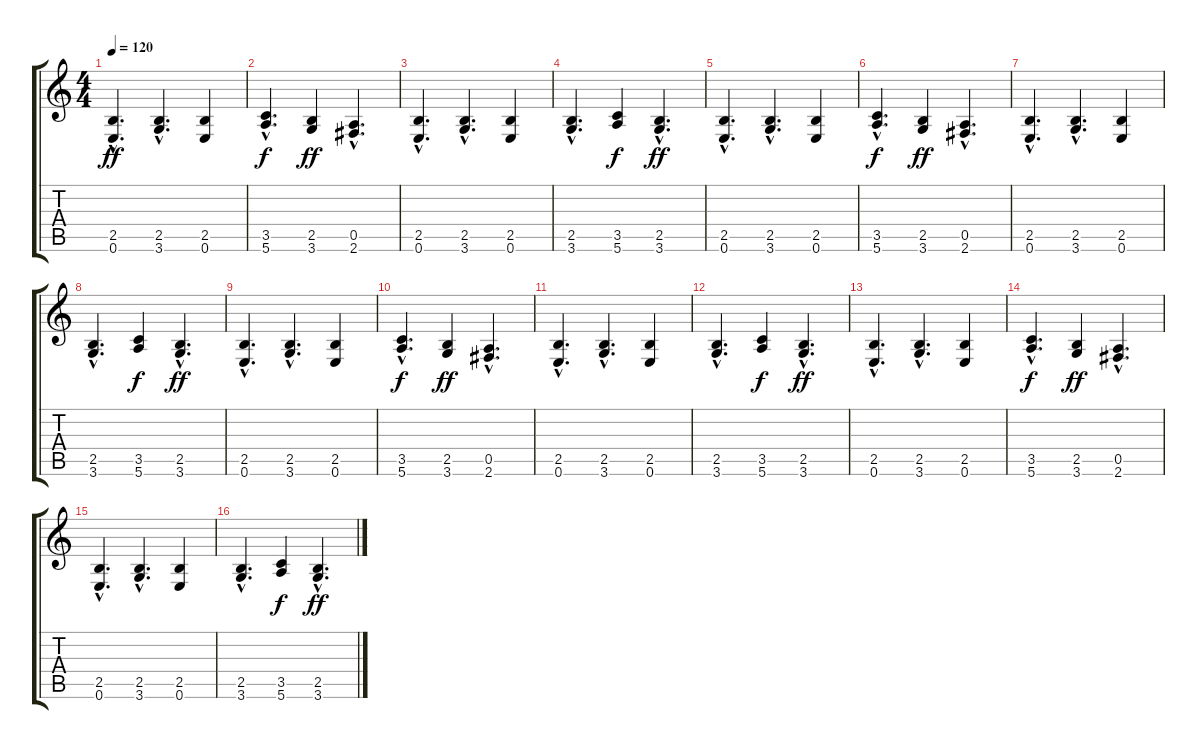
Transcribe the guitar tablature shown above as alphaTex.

\track "" {instrument distortionguitar}
\staff {score tabs}
\tuning (E4 B3 G3 D3 A2 E2) {hide}
\ts (4 4)
\tempo 120
\clef g2
\ks c
(2.5{hac} 0.6{hac}).4{d dy ff} (2.5{hac} 3.6{hac}).4{d} (2.5 0.6).4 |
(3.5{hac} 5.6{hac}).4{d dy f} (2.5 3.6).4{dy ff} (0.5{hac} 2.6{hac}).4{d} |
(2.5{hac} 0.6{hac}).4{d} (2.5{hac} 3.6{hac}).4{d} (2.5 0.6).4 |
(2.5{hac} 3.6{hac}).4{d} (3.5 5.6).4{dy f} (2.5{hac} 3.6{hac}).4{d dy ff} |
(2.5{hac} 0.6{hac}).4{d} (2.5{hac} 3.6{hac}).4{d} (2.5 0.6).4 |
(3.5{hac} 5.6{hac}).4{d dy f} (2.5 3.6).4{dy ff} (0.5{hac} 2.6{hac}).4{d} |
(2.5{hac} 0.6{hac}).4{d} (2.5{hac} 3.6{hac}).4{d} (2.5 0.6).4 |
(2.5{hac} 3.6{hac}).4{d} (3.5 5.6).4{dy f} (2.5{hac} 3.6{hac}).4{d dy ff} |
(2.5{hac} 0.6{hac}).4{d} (2.5{hac} 3.6{hac}).4{d} (2.5 0.6).4 |
(3.5{hac} 5.6{hac}).4{d dy f} (2.5 3.6).4{dy ff} (0.5{hac} 2.6{hac}).4{d} |
(2.5{hac} 0.6{hac}).4{d} (2.5{hac} 3.6{hac}).4{d} (2.5 0.6).4 |
(2.5{hac} 3.6{hac}).4{d} (3.5 5.6).4{dy f} (2.5{hac} 3.6{hac}).4{d dy ff} |
(2.5{hac} 0.6{hac}).4{d} (2.5{hac} 3.6{hac}).4{d} (2.5 0.6).4 |
(3.5{hac} 5.6{hac}).4{d dy f} (2.5 3.6).4{dy ff} (0.5{hac} 2.6{hac}).4{d} |
(2.5{hac} 0.6{hac}).4{d} (2.5{hac} 3.6{hac}).4{d} (2.5 0.6).4 |
(2.5{hac} 3.6{hac}).4{d} (3.5 5.6).4{dy f} (2.5{hac} 3.6{hac}).4{d dy ff}
